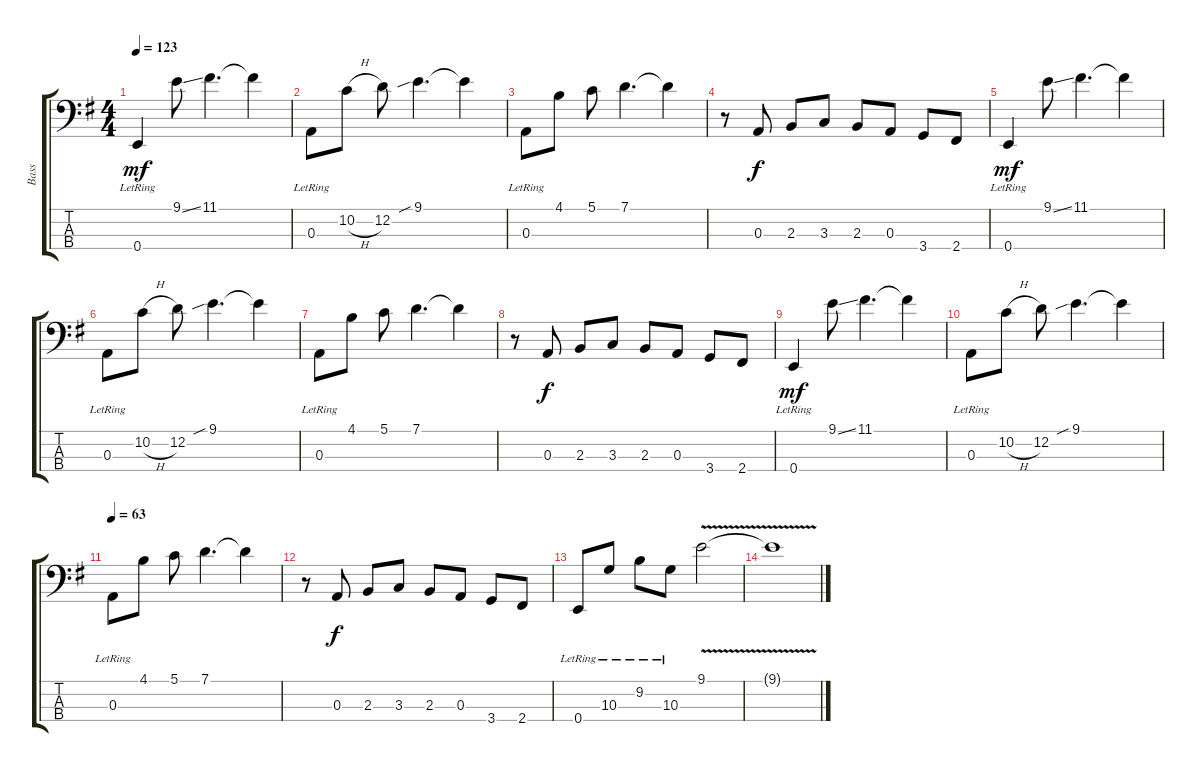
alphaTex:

\track ("Bass" "Bass") {instrument electricbassfinger}
\staff {score tabs}
\tuning (G2 D2 A1 E1) {hide}
\ts (4 4)
\tempo 123
\clef f4
\ks g
0.4{lr}.4{dy mf} 9.1{ss}.8 11.1.4{d} 11.1{t}.4 |
0.3{lr}.8 10.2{h}.8 12.2.8 9.1{sib}.4{d} 9.1{t}.4 |
0.3{lr}.8 4.1.8 5.1.8 7.1.4{d} 7.1{t}.4 |
r.8 0.3.8{dy f} 2.3.8 3.3.8 2.3.8 0.3.8 3.4.8 2.4.8 |
0.4{lr}.4{dy mf} 9.1{ss}.8 11.1.4{d} 11.1{t}.4 |
0.3{lr}.8 10.2{h}.8 12.2.8 9.1{sib}.4{d} 9.1{t}.4 |
0.3{lr}.8 4.1.8 5.1.8 7.1.4{d} 7.1{t}.4 |
r.8 0.3.8{dy f} 2.3.8 3.3.8 2.3.8 0.3.8 3.4.8 2.4.8 |
0.4{lr}.4{dy mf} 9.1{ss}.8 11.1.4{d} 11.1{t}.4 |
0.3{lr}.8 10.2{h}.8 12.2.8 9.1{sib}.4{d} 9.1{t}.4 |
\tempo 63
0.3{lr}.8 4.1.8 5.1.8 7.1.4{d} 7.1{t}.4 |
r.8 0.3.8{dy f} 2.3.8 3.3.8 2.3.8 0.3.8 3.4.8 2.4.8 |
0.4{lr}.8 10.3{lr}.8 9.2{lr}.8 10.3{lr}.8 9.1{v}.2 |
9.1{t}.1{volume 0}
